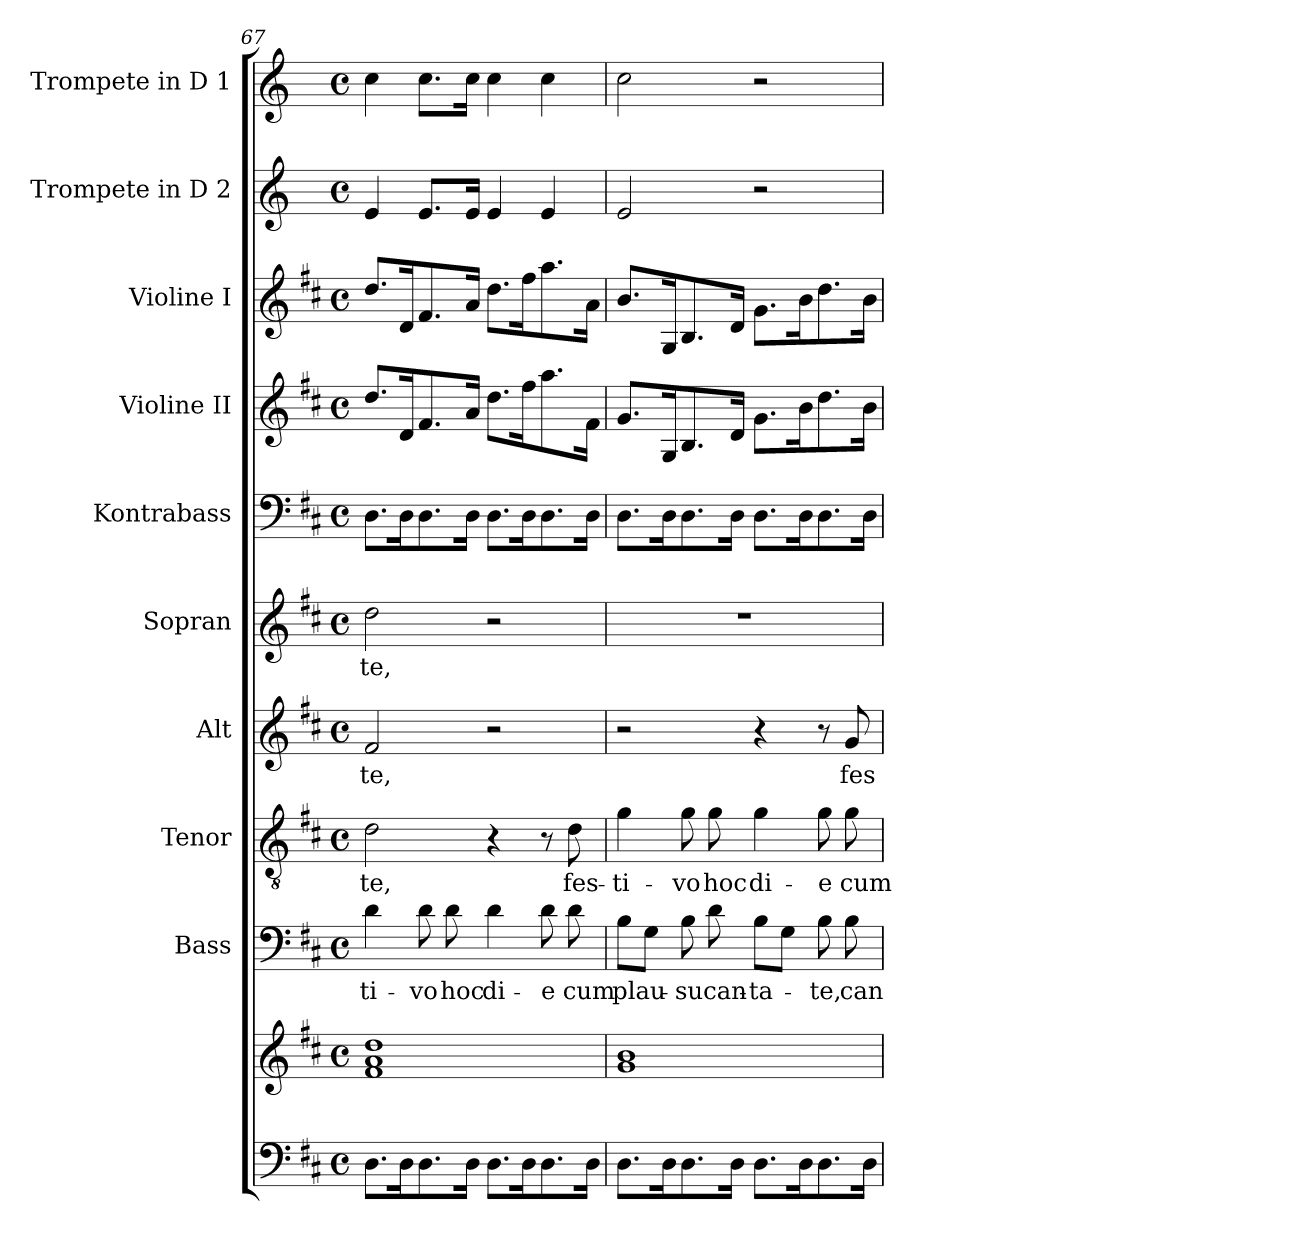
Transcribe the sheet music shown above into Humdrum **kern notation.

**kern	**kern	**kern	**text	**kern	**text	**kern	**text	**kern	**text	**kern	**kern	**kern	**kern	**kern
*part10	*part10	*part9	*part9	*part8	*part8	*part7	*part7	*part6	*part6	*part5	*part4	*part3	*part2	*part1
*staff11	*staff10	*staff9	*staff9	*staff8	*staff8	*staff7	*staff7	*staff6	*staff6	*staff5	*staff4	*staff3	*staff2	*staff1
*	*	*I"Bass	*	*I"Tenor	*	*I"Alt	*	*I"Sopran	*	*I"Kontrabass	*I"Violine II	*I"Violine I	*I"Trompete in D 2	*I"Trompete in D 1
*	*	*I'B.	*	*I'T.	*	*I'A.	*	*I'S.	*	*I'Kb.	*I'Vl. II	*I'Vl. I	*I'Trp. D 2	*I'Trp. D 1
*clefF4	*clefG2	*clefF4	*	*clefGv2	*	*clefG2	*	*clefG2	*	*clefF4	*clefG2	*clefG2	*clefG2	*clefG2
*	*	*	*	*	*	*	*	*	*	*ITrd7c12	*	*	*ITrd-1c-2	*ITrd-1c-2
*k[f#c#]	*k[f#c#]	*k[f#c#]	*	*k[f#c#]	*	*k[f#c#]	*	*k[f#c#]	*	*k[f#c#]	*k[f#c#]	*k[f#c#]	*k[f#c#]	*k[f#c#]
*D:	*D:	*D:	*	*D:	*	*D:	*	*D:	*	*D:	*D:	*D:	*D:	*D:
*M4/4	*M4/4	*M4/4	*	*M4/4	*	*M4/4	*	*M4/4	*	*M4/4	*M4/4	*M4/4	*M4/4	*M4/4
*met(c)	*met(c)	*met(c)	*	*met(c)	*	*met(c)	*	*met(c)	*	*met(c)	*met(c)	*met(c)	*met(c)	*met(c)
=67	=67	=67	=67	=67	=67	=67	=67	=67	=67	=67	=67	=67	=67	=67
!	!	!	!LO:LY:b	!	!LO:LY:b	!	!LO:LY:b	!	!LO:LY:b	!	!	!	!	!
8.D\L	1f# 1a 1dd	4d\	-ti-	2d\	-te,	2f#/	-te,	2dd\	-te,	8.DD\L	8.dd/L	8.dd/L	4f#/	4dd\
16D\k	.	.	.	.	.	.	.	.	.	16DD\k	16d/k	16d/k	.	.
!	!	!	!LO:LY:b	!	!	!	!	!	!	!	!	!	!	!
8.D\	.	8d\	-vo	.	.	.	.	.	.	8.DD\	8.f#/	8.f#/	8.f#/L	8.dd\L
!	!	!	!LO:LY:b	!	!	!	!	!	!	!	!	!	!	!
.	.	8d\	hoc	.	.	.	.	.	.	.	.	.	.	.
16D\Jk	.	.	.	.	.	.	.	.	.	16DD\Jk	16a/Jk	16a/Jk	16f#/Jk	16dd\Jk
!	!	!	!LO:LY:b	!	!	!	!	!	!	!	!	!	!	!
8.D\L	.	4d\	di-	4r	.	2r	.	2r	.	8.DD\L	8.dd\L	8.dd\L	4f#/	4dd\
16D\k	.	.	.	.	.	.	.	.	.	16DD\k	16ff#\k	16ff#\k	.	.
!	!	!	!LO:LY:b	!	!	!	!	!	!	!	!	!	!	!
8.D\	.	8d\	-e	8r	.	.	.	.	.	8.DD\	8.aa\	8.aa\	4f#/	4dd\
!	!	!	!LO:LY:b	!	!LO:LY:b	!	!	!	!	!	!	!	!	!
.	.	8d\	cum	8d\	fes-	.	.	.	.	.	.	.	.	.
16D\Jk	.	.	.	.	.	.	.	.	.	16DD\Jk	16f#\Jk	16a\Jk	.	.
=68	=68	=68	=68	=68	=68	=68	=68	=68	=68	=68	=68	=68	=68	=68
!	!	!	!LO:LY:b	!	!LO:LY:b	!	!	!	!	!	!	!	!	!
8.D\L	1g 1b	8B\L	plau-	4g\	-ti-	2r	.	1r	.	8.DD\L	8.g/L	8.b/L	2f#/	2dd\
.	.	8G\J	.	.	.	.	.	.	.	.	.	.	.	.
16D\k	.	.	.	.	.	.	.	.	.	16DD\k	16G/k	16G/k	.	.
!	!	!	!LO:LY:b	!	!LO:LY:b	!	!	!	!	!	!	!	!	!
8.D\	.	8B\	-su	8g\	-vo	.	.	.	.	8.DD\	8.B/	8.B/	.	.
!	!	!	!LO:LY:b	!	!LO:LY:b	!	!	!	!	!	!	!	!	!
.	.	8d\	can-	8g\	hoc	.	.	.	.	.	.	.	.	.
16D\Jk	.	.	.	.	.	.	.	.	.	16DD\Jk	16d/Jk	16d/Jk	.	.
!	!	!	!LO:LY:b	!	!LO:LY:b	!	!	!	!	!	!	!	!	!
8.D\L	.	8B\L	-ta-	4g\	di-	4r	.	.	.	8.DD\L	8.g\L	8.g\L	2r	2r
.	.	8G\J	.	.	.	.	.	.	.	.	.	.	.	.
16D\k	.	.	.	.	.	.	.	.	.	16DD\k	16b\k	16b\k	.	.
!	!	!	!LO:LY:b	!	!LO:LY:b	!	!	!	!	!	!	!	!	!
8.D\	.	8B\	-te,	8g\	-e	8r	.	.	.	8.DD\	8.dd\	8.dd\	.	.
!	!	!	!LO:LY:b	!	!LO:LY:b	!	!LO:LY:b	!	!	!	!	!	!	!
.	.	8B\	can-	8g\	cum	8g/	fes-	.	.	.	.	.	.	.
16D\Jk	.	.	.	.	.	.	.	.	.	16DD\Jk	16b\Jk	16b\Jk	.	.
=	=	=	=	=	=	=	=	=	=	=	=	=	=	=
*-	*-	*-	*-	*-	*-	*-	*-	*-	*-	*-	*-	*-	*-	*-
